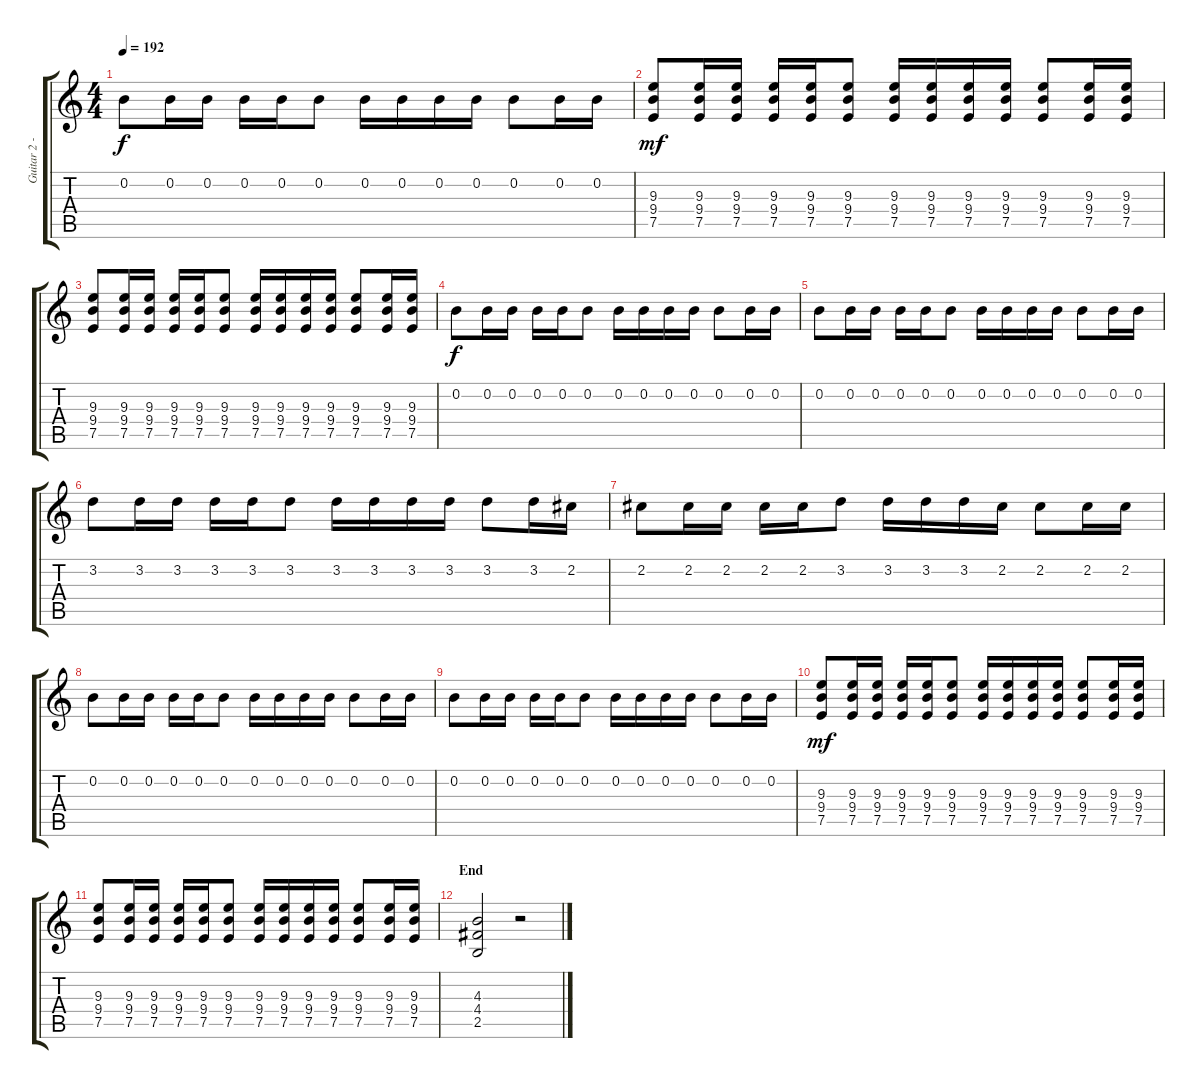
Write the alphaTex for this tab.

\track ("Guitar 2 - Erik" "Guitar 2 -") {instrument distortionguitar}
\staff {score tabs}
\tuning (E4 B3 G3 D3 A2 E2) {hide}
\ts (4 4)
\tempo 192
\clef g2
\ks c
0.2.8{dy f} 0.2.16 0.2.16 0.2.16 0.2.16 0.2.8 0.2.16 0.2.16 0.2.16 0.2.16 0.2.8 0.2.16 0.2.16 |
(9.3 9.4 7.5).8{dy mf} (9.3 9.4 7.5).16 (9.3 9.4 7.5).16 (9.3 9.4 7.5).16 (9.3 9.4 7.5).16 (9.3 9.4 7.5).8 (9.3 9.4 7.5).16 (9.3 9.4 7.5).16 (9.3 9.4 7.5).16 (9.3 9.4 7.5).16 (9.3 9.4 7.5).8 (9.3 9.4 7.5).16 (9.3 9.4 7.5).16 |
(9.3 9.4 7.5).8 (9.3 9.4 7.5).16 (9.3 9.4 7.5).16 (9.3 9.4 7.5).16 (9.3 9.4 7.5).16 (9.3 9.4 7.5).8 (9.3 9.4 7.5).16 (9.3 9.4 7.5).16 (9.3 9.4 7.5).16 (9.3 9.4 7.5).16 (9.3 9.4 7.5).8 (9.3 9.4 7.5).16 (9.3 9.4 7.5).16 |
0.2.8{dy f} 0.2.16 0.2.16 0.2.16 0.2.16 0.2.8 0.2.16 0.2.16 0.2.16 0.2.16 0.2.8 0.2.16 0.2.16 |
0.2.8 0.2.16 0.2.16 0.2.16 0.2.16 0.2.8 0.2.16 0.2.16 0.2.16 0.2.16 0.2.8 0.2.16 0.2.16 |
3.2.8 3.2.16 3.2.16 3.2.16 3.2.16 3.2.8 3.2.16 3.2.16 3.2.16 3.2.16 3.2.8 3.2.16 2.2.16 |
2.2.8 2.2.16 2.2.16 2.2.16 2.2.16 3.2.8 3.2.16 3.2.16 3.2.16 2.2.16 2.2.8 2.2.16 2.2.16 |
0.2.8 0.2.16 0.2.16 0.2.16 0.2.16 0.2.8 0.2.16 0.2.16 0.2.16 0.2.16 0.2.8 0.2.16 0.2.16 |
0.2.8 0.2.16 0.2.16 0.2.16 0.2.16 0.2.8 0.2.16 0.2.16 0.2.16 0.2.16 0.2.8 0.2.16 0.2.16 |
(9.3 9.4 7.5).8{dy mf} (9.3 9.4 7.5).16 (9.3 9.4 7.5).16 (9.3 9.4 7.5).16 (9.3 9.4 7.5).16 (9.3 9.4 7.5).8 (9.3 9.4 7.5).16 (9.3 9.4 7.5).16 (9.3 9.4 7.5).16 (9.3 9.4 7.5).16 (9.3 9.4 7.5).8 (9.3 9.4 7.5).16 (9.3 9.4 7.5).16 |
(9.3 9.4 7.5).8 (9.3 9.4 7.5).16 (9.3 9.4 7.5).16 (9.3 9.4 7.5).16 (9.3 9.4 7.5).16 (9.3 9.4 7.5).8 (9.3 9.4 7.5).16 (9.3 9.4 7.5).16 (9.3 9.4 7.5).16 (9.3 9.4 7.5).16 (9.3 9.4 7.5).8 (9.3 9.4 7.5).16 (9.3 9.4 7.5).16 |
\section ("" "End")
(4.3 4.4 2.5).2 r.2
